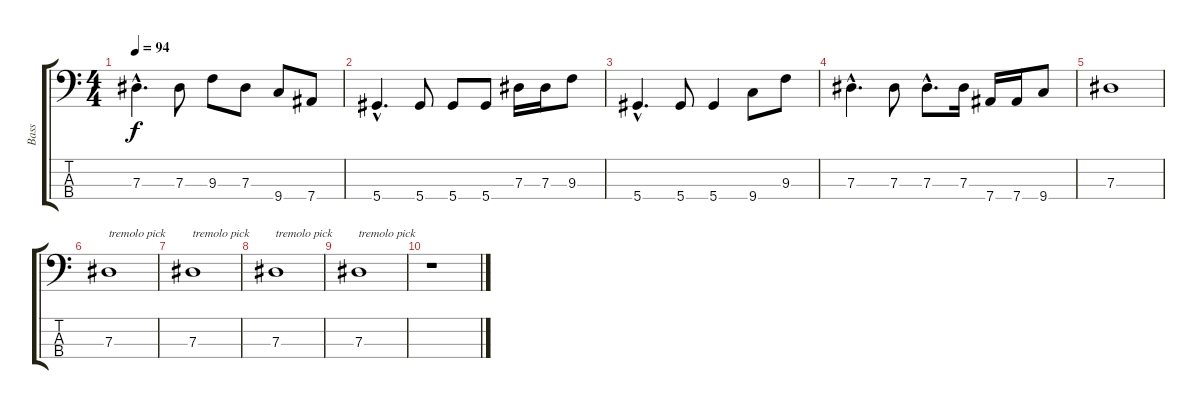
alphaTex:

\track ("Bass" "Bass") {instrument electricbassfinger}
\staff {score tabs}
\tuning (Gb2 Db2 Ab1 Eb1) {hide}
\ts (4 4)
\tempo 94
\clef f4
\ks c
7.3{hac}.4{d dy f} 7.3.8 9.3.8 7.3.8 9.4.8 7.4.8 |
5.4{hac}.4{d} 5.4.8 5.4.8 5.4.8 7.3.16 7.3.16 9.3.8 |
5.4{hac}.4{d} 5.4.8 5.4.4 9.4.8 9.3.8 |
7.3{hac}.4{d} 7.3.8 7.3{hac}.8{d} 7.3.16 7.4.16 7.4.16 9.4.8 |
7.3.1 |
7.3.1{txt "tremolo pick"} |
7.3.1{txt "tremolo pick"} |
7.3.1{txt "tremolo pick"} |
7.3.1{txt "tremolo pick"} |
r.1
